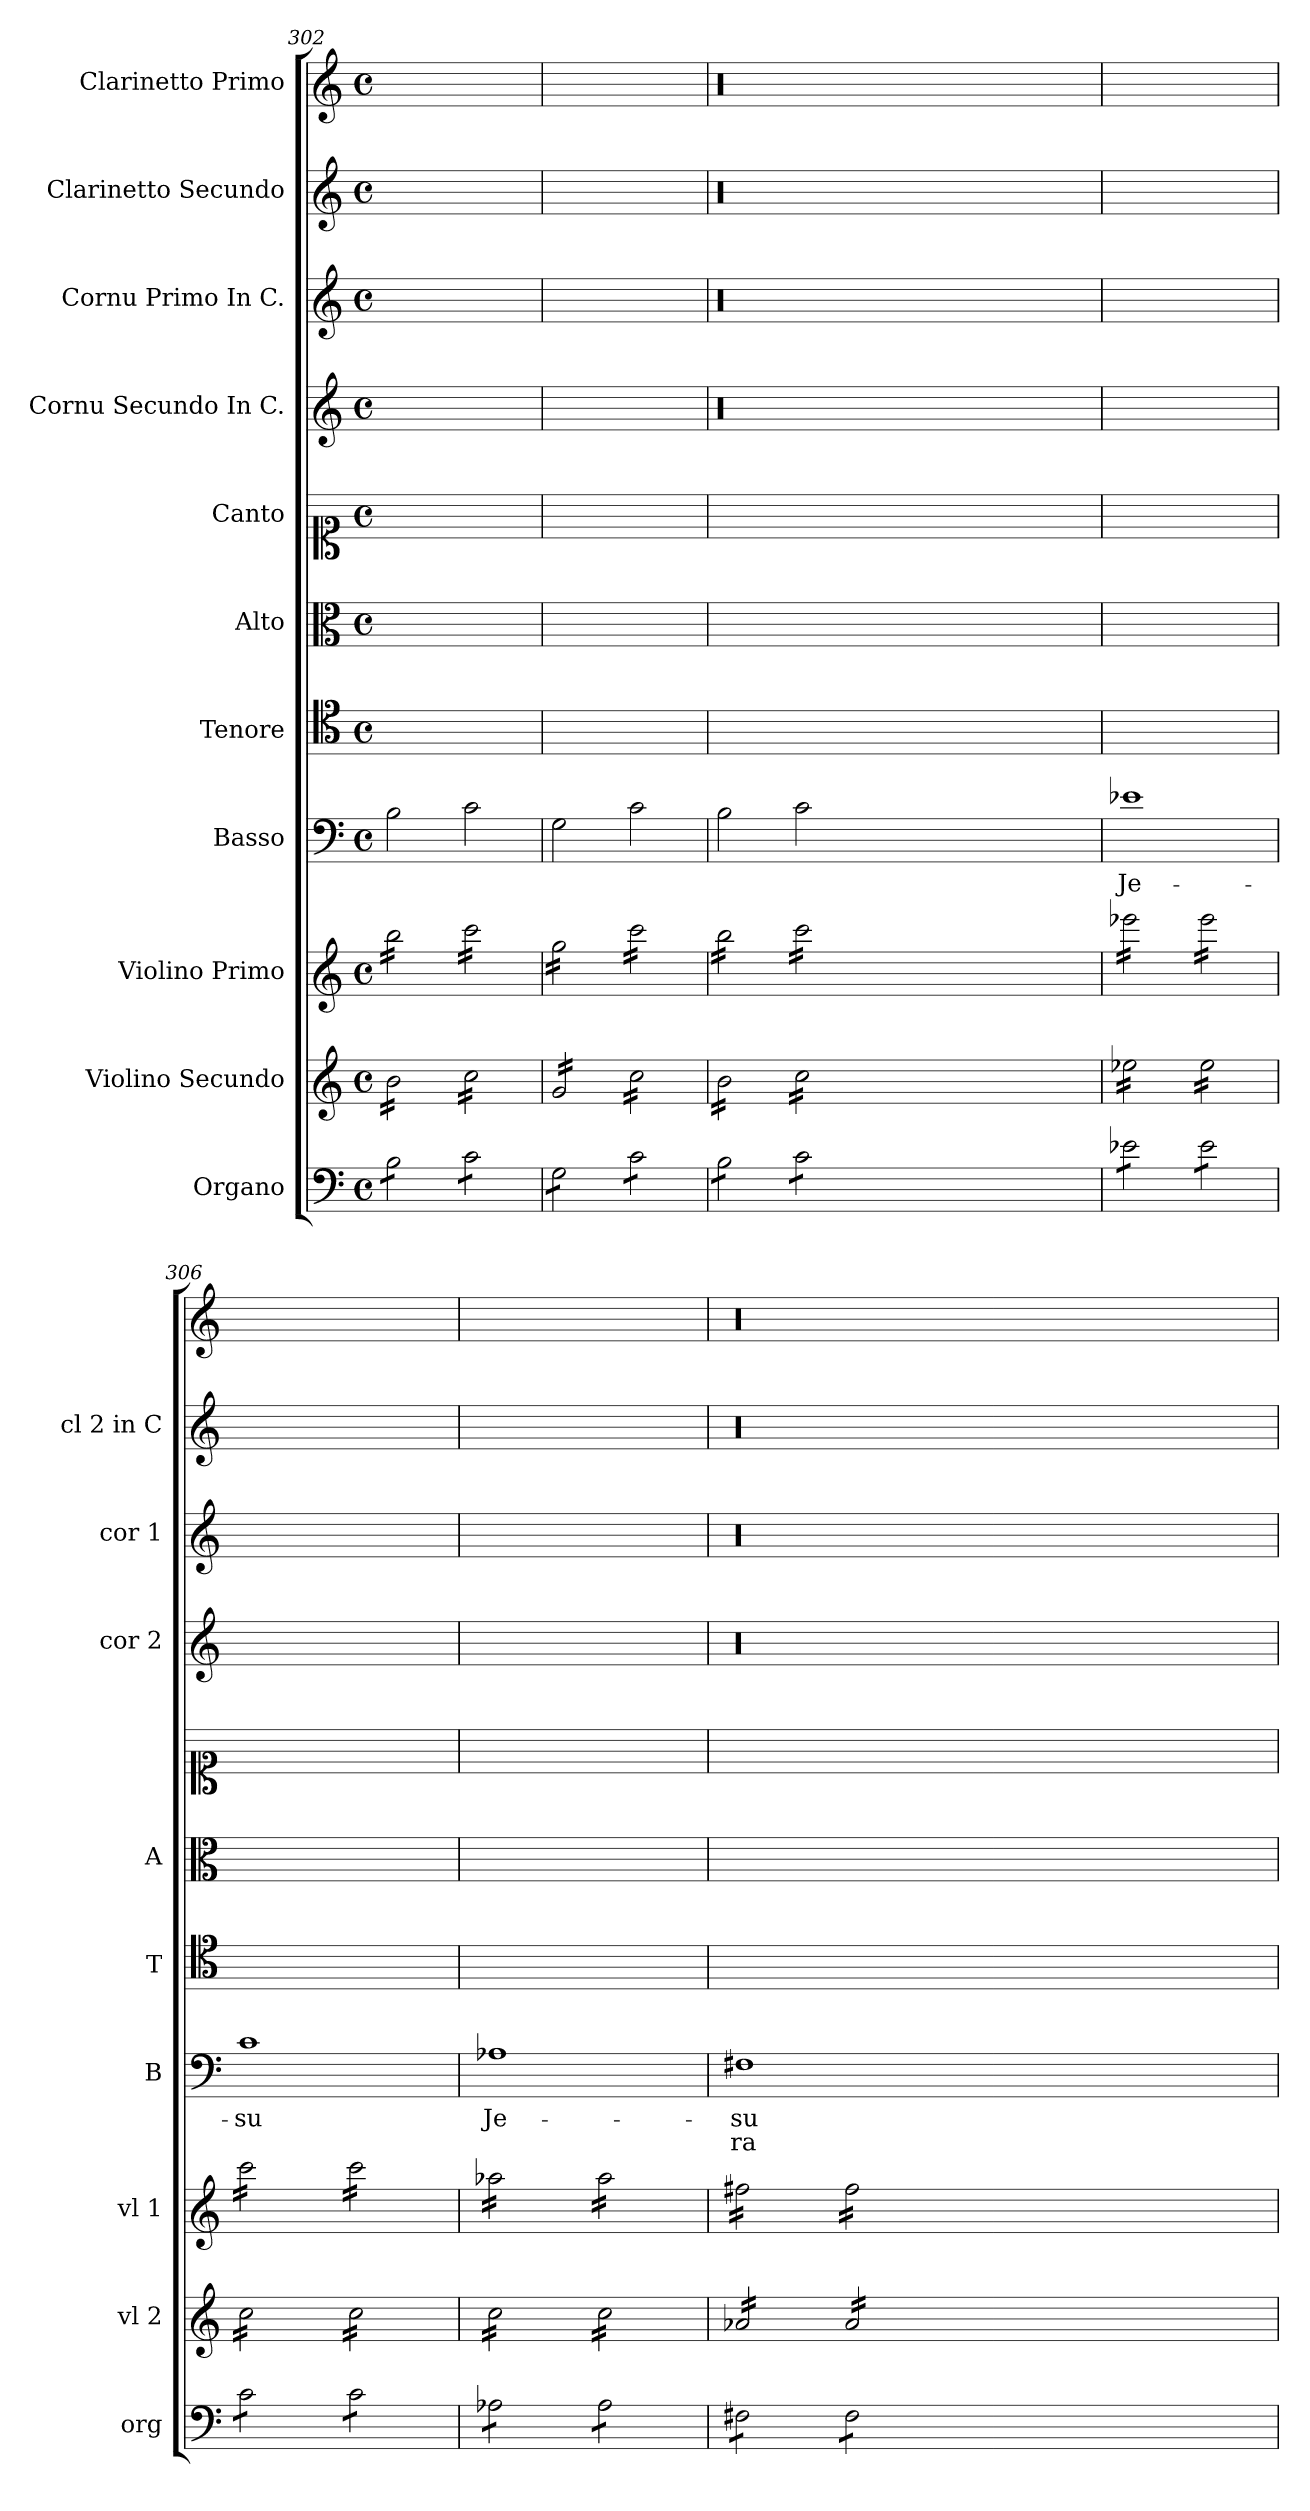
**kern	**kern	**kern	**kern	**text	**text	**kern	**kern	**kern	**kern	**kern	**kern	**kern
*part11	*part10	*part9	*part8	*part8	*part8	*part7	*part6	*part5	*part4	*part3	*part2	*part1
*staff11	*staff10	*staff9	*staff8	*staff8	*staff8	*staff7	*staff6	*staff5	*staff4	*staff3	*staff2	*staff1
*I"Organo	*I"Violino Secundo	*I"Violino Primo	*I"Basso	*	*	*I"Tenore	*I"Alto	*I"Canto	*I"Cornu Secundo In C.	*I"Cornu Primo In C.	*I"Clarinetto Secundo	*I"Clarinetto Primo
*I'org	*I'vl 2	*I'vl 1	*I'B	*	*	*I'T	*I'A	*	*I'cor 2	*I'cor 1	*I'cl 2 in C	*
*clefF4	*clefG2	*clefG2	*clefF4	*	*	*clefC4	*clefC3	*clefC1	*clefG2	*clefG2	*clefG2	*clefG2
*k[]	*k[]	*k[]	*k[]	*	*	*k[]	*k[]	*k[]	*k[]	*k[]	*k[]	*k[]
*M4/4	*M4/4	*M4/4	*M4/4	*	*	*M4/4	*M4/4	*M4/4	*M4/4	*M4/4	*M4/4	*M4/4
*met(c)	*met(c)	*met(c)	*met(c)	*	*	*met(c)	*met(c)	*met(c)	*met(c)	*met(c)	*met(c)	*met(c)
=302	=302	=302	=302	=302	=302	=302	=302	=302	=302	=302	=302	=302
*tremolo	*	*	*	*	*	*	*	*	*	*	*	*
*	*tremolo	*	*	*	*	*	*	*	*	*	*	*
*	*	*tremolo	*	*	*	*	*	*	*	*	*	*
8B\L	16b\LL	16bb\LL	2B\	.	.	1ryy	1ryy	1ryy	1ryy	1ryy	1ryy	1ryy
.	16b\	16bb\	.	.	.	.	.	.	.	.	.	.
8B\	16b\	16bb\	.	.	.	.	.	.	.	.	.	.
.	16b\	16bb\	.	.	.	.	.	.	.	.	.	.
8B\	16b\	16bb\	.	.	.	.	.	.	.	.	.	.
.	16b\	16bb\	.	.	.	.	.	.	.	.	.	.
8B\J	16b\	16bb\	.	.	.	.	.	.	.	.	.	.
.	16b\JJ	16bb\JJ	.	.	.	.	.	.	.	.	.	.
8c\L	16cc\LL	16ccc\LL	2c\	.	.	.	.	.	.	.	.	.
.	16cc\	16ccc\	.	.	.	.	.	.	.	.	.	.
8c\	16cc\	16ccc\	.	.	.	.	.	.	.	.	.	.
.	16cc\	16ccc\	.	.	.	.	.	.	.	.	.	.
8c\	16cc\	16ccc\	.	.	.	.	.	.	.	.	.	.
.	16cc\	16ccc\	.	.	.	.	.	.	.	.	.	.
8c\J	16cc\	16ccc\	.	.	.	.	.	.	.	.	.	.
.	16cc\JJ	16ccc\JJ	.	.	.	.	.	.	.	.	.	.
=303	=303	=303	=303	=303	=303	=303	=303	=303	=303	=303	=303	=303
8G\L	16g/LL	16gg\LL	2G\	.	.	1ryy	1ryy	1ryy	1ryy	1ryy	1ryy	1ryy
.	16g/	16gg\	.	.	.	.	.	.	.	.	.	.
8G\	16g/	16gg\	.	.	.	.	.	.	.	.	.	.
.	16g/	16gg\	.	.	.	.	.	.	.	.	.	.
8G\	16g/	16gg\	.	.	.	.	.	.	.	.	.	.
.	16g/	16gg\	.	.	.	.	.	.	.	.	.	.
8G\J	16g/	16gg\	.	.	.	.	.	.	.	.	.	.
.	16g/JJ	16gg\JJ	.	.	.	.	.	.	.	.	.	.
8c\L	16cc\LL	16ccc\LL	2c\	.	.	.	.	.	.	.	.	.
.	16cc\	16ccc\	.	.	.	.	.	.	.	.	.	.
8c\	16cc\	16ccc\	.	.	.	.	.	.	.	.	.	.
.	16cc\	16ccc\	.	.	.	.	.	.	.	.	.	.
8c\	16cc\	16ccc\	.	.	.	.	.	.	.	.	.	.
.	16cc\	16ccc\	.	.	.	.	.	.	.	.	.	.
8c\J	16cc\	16ccc\	.	.	.	.	.	.	.	.	.	.
.	16cc\JJ	16ccc\JJ	.	.	.	.	.	.	.	.	.	.
=304	=304	=304	=304	=304	=304	=304	=304	=304	=304	=304	=304	=304
8B\L	16b\LL	16bb\LL	2B\	.	.	1ryy	1ryy	1ryy	00r	00r	00r	00r
.	16b\	16bb\	.	.	.	.	.	.	.	.	.	.
8B\	16b\	16bb\	.	.	.	.	.	.	.	.	.	.
.	16b\	16bb\	.	.	.	.	.	.	.	.	.	.
8B\	16b\	16bb\	.	.	.	.	.	.	.	.	.	.
.	16b\	16bb\	.	.	.	.	.	.	.	.	.	.
8B\J	16b\	16bb\	.	.	.	.	.	.	.	.	.	.
.	16b\JJ	16bb\JJ	.	.	.	.	.	.	.	.	.	.
8c\L	16cc\LL	16ccc\LL	2c\	.	.	.	.	.	.	.	.	.
.	16cc\	16ccc\	.	.	.	.	.	.	.	.	.	.
8c\	16cc\	16ccc\	.	.	.	.	.	.	.	.	.	.
.	16cc\	16ccc\	.	.	.	.	.	.	.	.	.	.
8c\	16cc\	16ccc\	.	.	.	.	.	.	.	.	.	.
.	16cc\	16ccc\	.	.	.	.	.	.	.	.	.	.
8c\J	16cc\	16ccc\	.	.	.	.	.	.	.	.	.	.
.	16cc\JJ	16ccc\JJ	.	.	.	.	.	.	.	.	.	.
0.ryy	0.ryy	0.ryy	0.ryy	.	.	0.ryy	0.ryy	0.ryy	.	.	.	.
=305	=305	=305	=305	=305	=305	=305	=305	=305	=305	=305	=305	=305
8e-X\L	16ee-X\LL	16eee-X\LL	1e-X	-Je-	.	1ryy	1ryy	1ryy	1ryy	1ryy	1ryy	1ryy
.	16ee-X\	16eee-X\	.	.	.	.	.	.	.	.	.	.
8e-X\	16ee-X\	16eee-X\	.	.	.	.	.	.	.	.	.	.
.	16ee-X\	16eee-X\	.	.	.	.	.	.	.	.	.	.
8e-X\	16ee-X\	16eee-X\	.	.	.	.	.	.	.	.	.	.
.	16ee-X\	16eee-X\	.	.	.	.	.	.	.	.	.	.
8e-X\J	16ee-X\	16eee-X\	.	.	.	.	.	.	.	.	.	.
.	16ee-X\JJ	16eee-X\JJ	.	.	.	.	.	.	.	.	.	.
8e-\L	16ee-\LL	16eee-\LL	.	.	.	.	.	.	.	.	.	.
.	16ee-\	16eee-\	.	.	.	.	.	.	.	.	.	.
8e-\	16ee-\	16eee-\	.	.	.	.	.	.	.	.	.	.
.	16ee-\	16eee-\	.	.	.	.	.	.	.	.	.	.
8e-\	16ee-\	16eee-\	.	.	.	.	.	.	.	.	.	.
.	16ee-\	16eee-\	.	.	.	.	.	.	.	.	.	.
8e-\J	16ee-\	16eee-\	.	.	.	.	.	.	.	.	.	.
.	16ee-\JJ	16eee-\JJ	.	.	.	.	.	.	.	.	.	.
=306	=306	=306	=306	=306	=306	=306	=306	=306	=306	=306	=306	=306
8c\L	16cc\LL	16ccc\LL	1c	-su	.	1ryy	1ryy	1ryy	1ryy	1ryy	1ryy	1ryy
.	16cc\	16ccc\	.	.	.	.	.	.	.	.	.	.
8c\	16cc\	16ccc\	.	.	.	.	.	.	.	.	.	.
.	16cc\	16ccc\	.	.	.	.	.	.	.	.	.	.
8c\	16cc\	16ccc\	.	.	.	.	.	.	.	.	.	.
.	16cc\	16ccc\	.	.	.	.	.	.	.	.	.	.
8c\J	16cc\	16ccc\	.	.	.	.	.	.	.	.	.	.
.	16cc\JJ	16ccc\JJ	.	.	.	.	.	.	.	.	.	.
8c\L	16cc\LL	16ccc\LL	.	.	.	.	.	.	.	.	.	.
.	16cc\	16ccc\	.	.	.	.	.	.	.	.	.	.
8c\	16cc\	16ccc\	.	.	.	.	.	.	.	.	.	.
.	16cc\	16ccc\	.	.	.	.	.	.	.	.	.	.
8c\	16cc\	16ccc\	.	.	.	.	.	.	.	.	.	.
.	16cc\	16ccc\	.	.	.	.	.	.	.	.	.	.
8c\J	16cc\	16ccc\	.	.	.	.	.	.	.	.	.	.
.	16cc\JJ	16ccc\JJ	.	.	.	.	.	.	.	.	.	.
=307	=307	=307	=307	=307	=307	=307	=307	=307	=307	=307	=307	=307
8A-X\L	16cc\LL	16aa-X\LL	1A-X	Je-	.	1ryy	1ryy	1ryy	1ryy	1ryy	1ryy	1ryy
.	16cc\	16aa-X\	.	.	.	.	.	.	.	.	.	.
8A-X\	16cc\	16aa-X\	.	.	.	.	.	.	.	.	.	.
.	16cc\	16aa-X\	.	.	.	.	.	.	.	.	.	.
8A-X\	16cc\	16aa-X\	.	.	.	.	.	.	.	.	.	.
.	16cc\	16aa-X\	.	.	.	.	.	.	.	.	.	.
8A-X\J	16cc\	16aa-X\	.	.	.	.	.	.	.	.	.	.
.	16cc\JJ	16aa-X\JJ	.	.	.	.	.	.	.	.	.	.
8A-\L	16cc\LL	16aa-\LL	.	.	.	.	.	.	.	.	.	.
.	16cc\	16aa-\	.	.	.	.	.	.	.	.	.	.
8A-\	16cc\	16aa-\	.	.	.	.	.	.	.	.	.	.
.	16cc\	16aa-\	.	.	.	.	.	.	.	.	.	.
8A-\	16cc\	16aa-\	.	.	.	.	.	.	.	.	.	.
.	16cc\	16aa-\	.	.	.	.	.	.	.	.	.	.
8A-\J	16cc\	16aa-\	.	.	.	.	.	.	.	.	.	.
.	16cc\JJ	16aa-\JJ	.	.	.	.	.	.	.	.	.	.
=308	=308	=308	=308	=308	=308	=308	=308	=308	=308	=308	=308	=308
8F#X\L	16a-X/LL	16ff#X\LL	1F#X	-su	-ra	1ryy	1ryy	1ryy	00r	00r	00r	00r
.	16a-X/	16ff#X\	.	.	.	.	.	.	.	.	.	.
8F#X\	16a-X/	16ff#X\	.	.	.	.	.	.	.	.	.	.
.	16a-X/	16ff#X\	.	.	.	.	.	.	.	.	.	.
8F#X\	16a-X/	16ff#X\	.	.	.	.	.	.	.	.	.	.
.	16a-X/	16ff#X\	.	.	.	.	.	.	.	.	.	.
8F#X\J	16a-X/	16ff#X\	.	.	.	.	.	.	.	.	.	.
.	16a-X/JJ	16ff#X\JJ	.	.	.	.	.	.	.	.	.	.
8F#\L	16a-/LL	16ff#\LL	.	.	.	.	.	.	.	.	.	.
.	16a-/	16ff#\	.	.	.	.	.	.	.	.	.	.
8F#\	16a-/	16ff#\	.	.	.	.	.	.	.	.	.	.
.	16a-/	16ff#\	.	.	.	.	.	.	.	.	.	.
8F#\	16a-/	16ff#\	.	.	.	.	.	.	.	.	.	.
.	16a-/	16ff#\	.	.	.	.	.	.	.	.	.	.
8F#\J	16a-/	16ff#\	.	.	.	.	.	.	.	.	.	.
*Xtremolo	*	*	*	*	*	*	*	*	*	*	*	*
.	16a-/JJ	16ff#\JJ	.	.	.	.	.	.	.	.	.	.
*	*	*Xtremolo	*	*	*	*	*	*	*	*	*	*
*	*Xtremolo	*	*	*	*	*	*	*	*	*	*	*
0.ryy	0.ryy	0.ryy	0.ryy	.	.	0.ryy	0.ryy	0.ryy	.	.	.	.
=	=	=	=	=	=	=	=	=	=	=	=	=
*-	*-	*-	*-	*-	*-	*-	*-	*-	*-	*-	*-	*-
